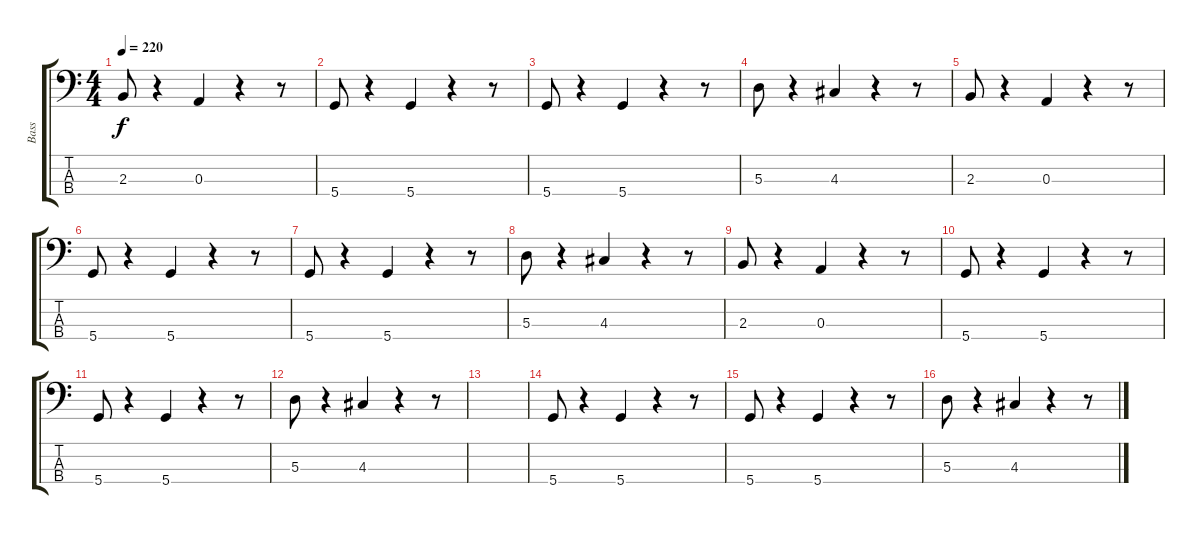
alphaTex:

\track ("Bass" "Bass") {instrument electricbasspick}
\staff {score tabs}
\tuning (G2 D2 A1 D1) {hide}
\ts (4 4)
\tempo 220
\clef f4
\ks c
2.3.8{dy f} r.4 0.3.4 r.4 r.8 |
5.4.8 r.4 5.4.4 r.4 r.8 |
5.4.8 r.4 5.4.4 r.4 r.8 |
5.3.8 r.4 4.3.4 r.4 r.8 |
2.3.8 r.4 0.3.4 r.4 r.8 |
5.4.8 r.4 5.4.4 r.4 r.8 |
5.4.8 r.4 5.4.4 r.4 r.8 |
5.3.8 r.4 4.3.4 r.4 r.8 |
2.3.8 r.4 0.3.4 r.4 r.8 |
5.4.8 r.4 5.4.4 r.4 r.8 |
5.4.8 r.4 5.4.4 r.4 r.8 |
5.3.8 r.4 4.3.4 r.4 r.8 |
|
5.4.8 r.4 5.4.4 r.4 r.8 |
5.4.8 r.4 5.4.4 r.4 r.8 |
5.3.8 r.4 4.3.4 r.4 r.8
